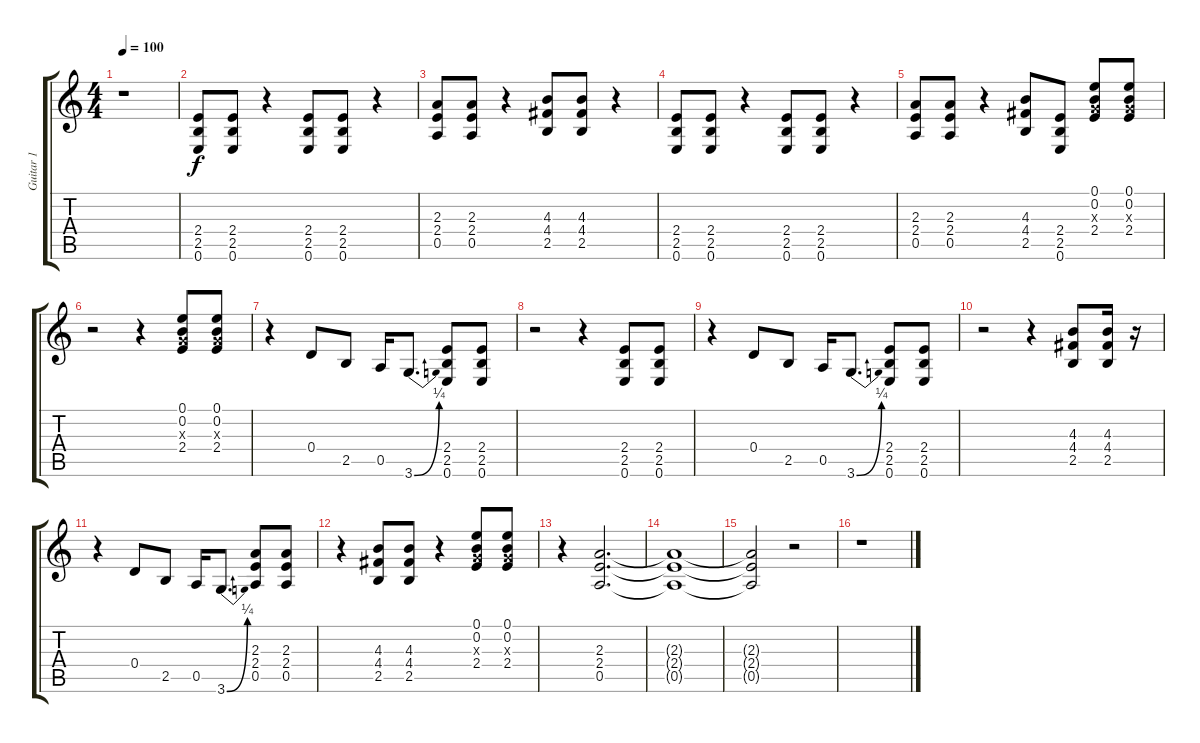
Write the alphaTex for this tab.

\track ("Guitar 1" "Guitar 1") {instrument overdrivenguitar}
\staff {score tabs}
\tuning (E4 B3 G3 D3 A2 E2) {hide}
\ts (4 4)
\tempo 100
\clef g2
\ks c
r.1{dy f instrument overdrivenguitar} |
(2.4 2.5 0.6).8 (2.4 2.5 0.6).8 r.4 (2.4 2.5 0.6).8 (2.4 2.5 0.6).8 r.4 |
(2.3 2.4 0.5).8 (2.3 2.4 0.5).8 r.4 (4.3 4.4 2.5).8 (4.3 4.4 2.5).8 r.4 |
(2.4 2.5 0.6).8 (2.4 2.5 0.6).8 r.4 (2.4 2.5 0.6).8 (2.4 2.5 0.6).8 r.4 |
(2.3 2.4 0.5).8 (2.3 2.4 0.5).8 r.4 (4.3 4.4 2.5).8 (2.4 2.5 0.6).8 (0.1 0.2 0.3{x} 2.4).8 (0.1 0.2 0.3{x} 2.4).8 |
r.2 r.4 (0.1 0.2 0.3{x} 2.4).8 (0.1 0.2 0.3{x} 2.4).8 |
r.4 0.4.8 2.5.8 0.5.16 3.6{be (bend 0 0 60 1)}.8{d} (2.4 2.5 0.6).8 (2.4 2.5 0.6).8 |
r.2 r.4 (2.4 2.5 0.6).8 (2.4 2.5 0.6).8 |
r.4 0.4.8 2.5.8 0.5.16 3.6{be (bend 0 0 60 1)}.8{d} (2.4 2.5 0.6).8 (2.4 2.5 0.6).8 |
r.2 r.4 (4.3 4.4 2.5).8 (4.3 4.4 2.5).16 r.16 |
r.4 0.4.8 2.5.8 0.5.16 3.6{be (bend 0 0 60 1)}.8{d} (2.3 2.4 0.5).8 (2.3 2.4 0.5).8 |
r.4 (4.3 4.4 2.5).8 (4.3 4.4 2.5).8 r.4 (0.1 0.2 0.3{x} 2.4).8 (0.1 0.2 0.3{x} 2.4).8 |
r.4 (2.3 2.4 0.5).2{d} |
(2.3{t} 2.4{t} 0.5{t}).1 |
(2.3{t} 2.4{t} 0.5{t}).2 r.2 |
r.1
